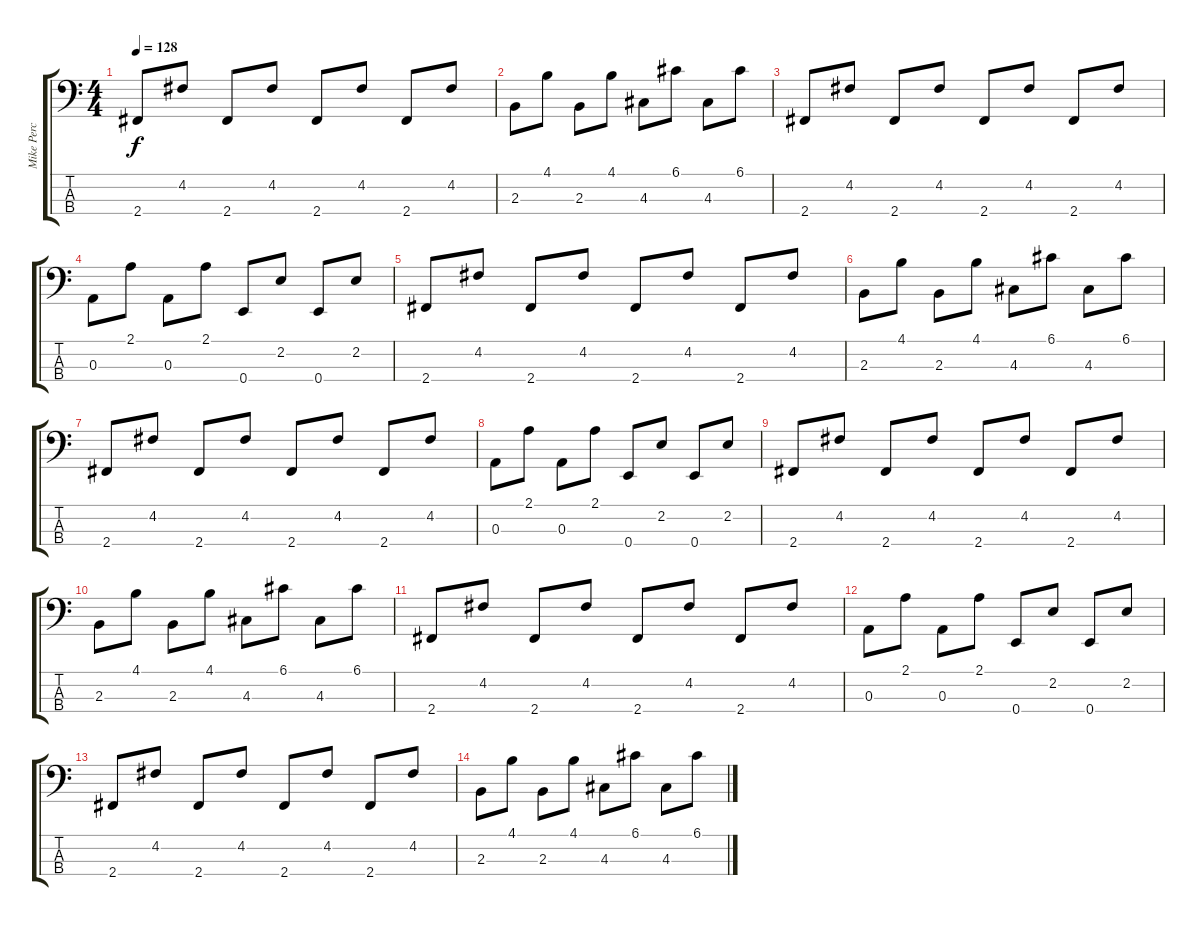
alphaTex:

\track (" Mike Percy" " Mike Perc") {instrument electricbassfinger}
\staff {score tabs}
\tuning (G2 D2 A1 E1) {hide}
\ts (4 4)
\tempo 128
\clef f4
\ks c
2.4.8{dy f} 4.2.8 2.4.8 4.2.8 2.4.8 4.2.8 2.4.8 4.2.8 |
2.3.8 4.1.8 2.3.8 4.1.8 4.3.8 6.1.8 4.3.8 6.1.8 |
2.4.8 4.2.8 2.4.8 4.2.8 2.4.8 4.2.8 2.4.8 4.2.8 |
0.3.8 2.1.8 0.3.8 2.1.8 0.4.8 2.2.8 0.4.8 2.2.8 |
2.4.8 4.2.8 2.4.8 4.2.8 2.4.8 4.2.8 2.4.8 4.2.8 |
2.3.8 4.1.8 2.3.8 4.1.8 4.3.8 6.1.8 4.3.8 6.1.8 |
2.4.8 4.2.8 2.4.8 4.2.8 2.4.8 4.2.8 2.4.8 4.2.8 |
0.3.8 2.1.8 0.3.8 2.1.8 0.4.8 2.2.8 0.4.8 2.2.8 |
2.4.8 4.2.8 2.4.8 4.2.8 2.4.8 4.2.8 2.4.8 4.2.8 |
2.3.8 4.1.8 2.3.8 4.1.8 4.3.8 6.1.8 4.3.8 6.1.8 |
2.4.8 4.2.8 2.4.8 4.2.8 2.4.8 4.2.8 2.4.8 4.2.8 |
0.3.8 2.1.8 0.3.8 2.1.8 0.4.8 2.2.8 0.4.8 2.2.8 |
2.4.8 4.2.8 2.4.8 4.2.8 2.4.8 4.2.8 2.4.8 4.2.8 |
2.3.8 4.1.8 2.3.8 4.1.8 4.3.8 6.1.8 4.3.8 6.1.8
